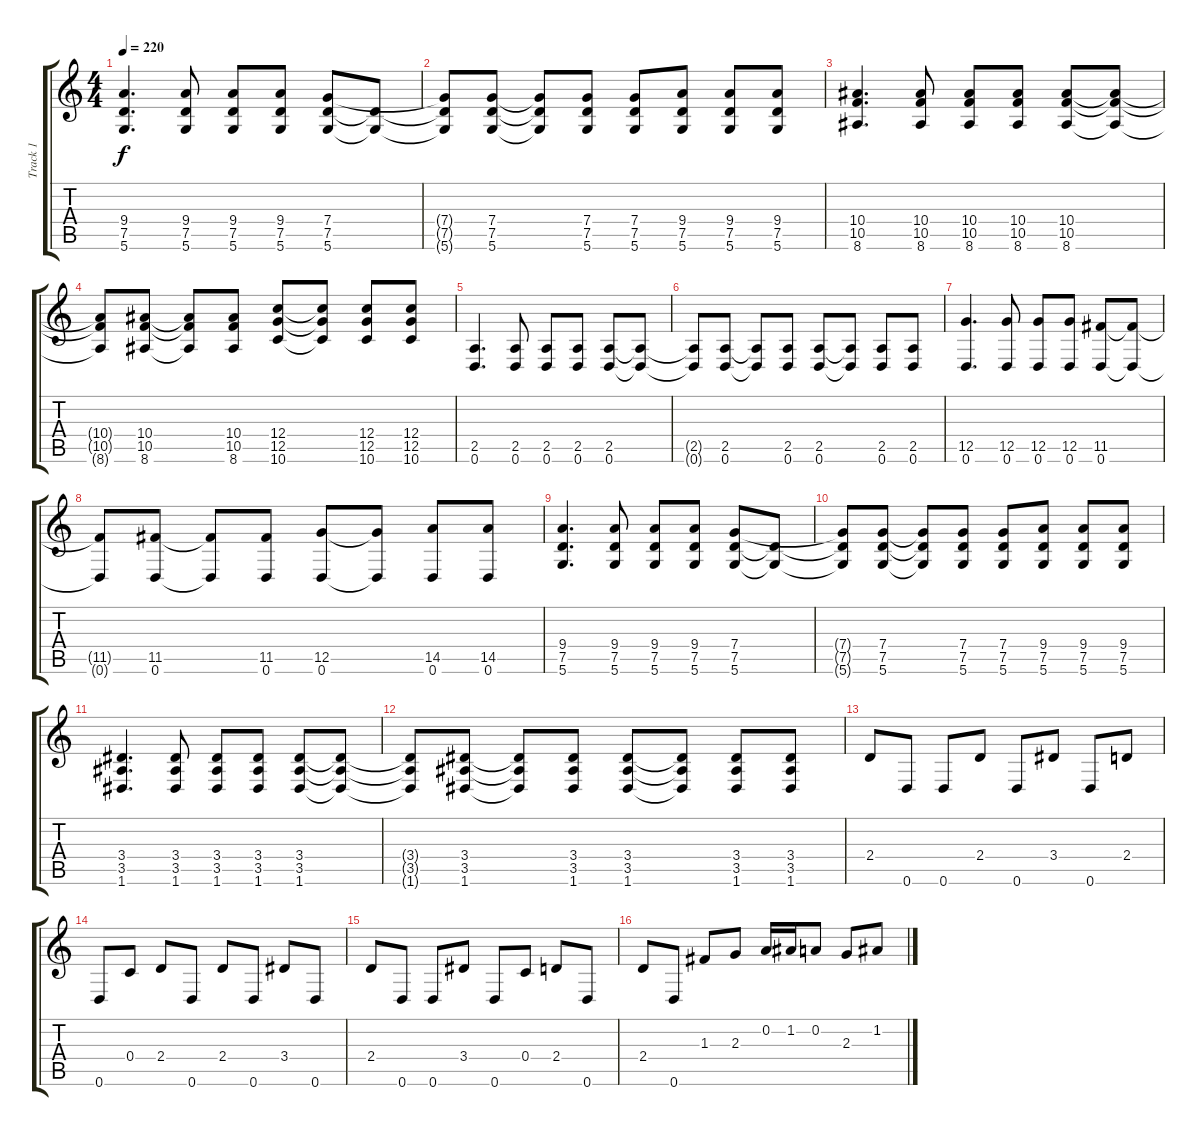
\track ("Track 1" "Track 1") {instrument overdrivenguitar}
\staff {score tabs}
\tuning (D4 A3 F3 C3 G2 D2) {hide}
\ts (4 4)
\tempo 220
\clef g2
\ks c
(9.4 7.5 5.6).4{d dy f} (9.4 7.5 5.6).8 (9.4 7.5 5.6).8 (9.4 7.5 5.6).8 (7.4 7.5 5.6).8 (7.5{t} 5.6{t}).8 |
(7.4{t} 7.5{t} 5.6{t}).8 (7.4 7.5 5.6).8 (7.4{t} 7.5{t} 5.6{t}).8 (7.4 7.5 5.6).8 (7.4 7.5 5.6).8 (9.4 7.5 5.6).8 (9.4 7.5 5.6).8 (9.4 7.5 5.6).8 |
(10.4 10.5 8.6).4{d} (10.4 10.5 8.6).8 (10.4 10.5 8.6).8 (10.4 10.5 8.6).8 (10.4 10.5 8.6).8 (10.4{t} 10.5{t} 8.6{t}).8 |
(10.4{t} 10.5{t} 8.6{t}).8 (10.4 10.5 8.6).8 (10.4{t} 10.5{t} 8.6{t}).8 (10.4 10.5 8.6).8 (12.4 12.5 10.6).8 (12.4{t} 12.5{t} 10.6{t}).8 (12.4 12.5 10.6).8 (12.4 12.5 10.6).8 |
(2.5 0.6).4{d} (2.5 0.6).8 (2.5 0.6).8 (2.5 0.6).8 (2.5 0.6).8 (2.5{t} 0.6{t}).8 |
(2.5{t} 0.6{t}).8 (2.5 0.6).8 (2.5{t} 0.6{t}).8 (2.5 0.6).8 (2.5 0.6).8 (2.5{t} 0.6{t}).8 (2.5 0.6).8 (2.5 0.6).8 |
(12.5 0.6).4{d} (12.5 0.6).8 (12.5 0.6).8 (12.5 0.6).8 (11.5 0.6).8 (11.5{t} 0.6{t}).8 |
(11.5{t} 0.6{t}).8 (11.5 0.6).8 (11.5{t} 0.6{t}).8 (11.5 0.6).8 (12.5 0.6).8 (12.5{t} 0.6{t}).8 (14.5 0.6).8 (14.5 0.6).8 |
(9.4 7.5 5.6).4{d} (9.4 7.5 5.6).8 (9.4 7.5 5.6).8 (9.4 7.5 5.6).8 (7.4 7.5 5.6).8 (7.5{t} 5.6{t}).8 |
(7.4{t} 7.5{t} 5.6{t}).8 (7.4 7.5 5.6).8 (7.4{t} 7.5{t} 5.6{t}).8 (7.4 7.5 5.6).8 (7.4 7.5 5.6).8 (9.4 7.5 5.6).8 (9.4 7.5 5.6).8 (9.4 7.5 5.6).8 |
(3.4 3.5 1.6).4{d} (3.4 3.5 1.6).8 (3.4 3.5 1.6).8 (3.4 3.5 1.6).8 (3.4 3.5 1.6).8 (3.4{t} 3.5{t} 1.6{t}).8 |
(3.4{t} 3.5{t} 1.6{t}).8 (3.4 3.5 1.6).8 (3.4{t} 3.5{t} 1.6{t}).8 (3.4 3.5 1.6).8 (3.4 3.5 1.6).8 (3.4{t} 3.5{t} 1.6{t}).8 (3.4 3.5 1.6).8 (3.4 3.5 1.6).8 |
2.4.8 0.6.8 0.6.8 2.4.8 0.6.8 3.4.8 0.6.8 2.4.8 |
0.6.8 0.4.8 2.4.8 0.6.8 2.4.8 0.6.8 3.4.8 0.6.8 |
2.4.8 0.6.8 0.6.8 3.4.8 0.6.8 0.4.8 2.4.8 0.6.8 |
2.4.8 0.6.8 1.3.8 2.3.8 0.2.16 1.2.16 0.2.8 2.3.8 1.2.8
